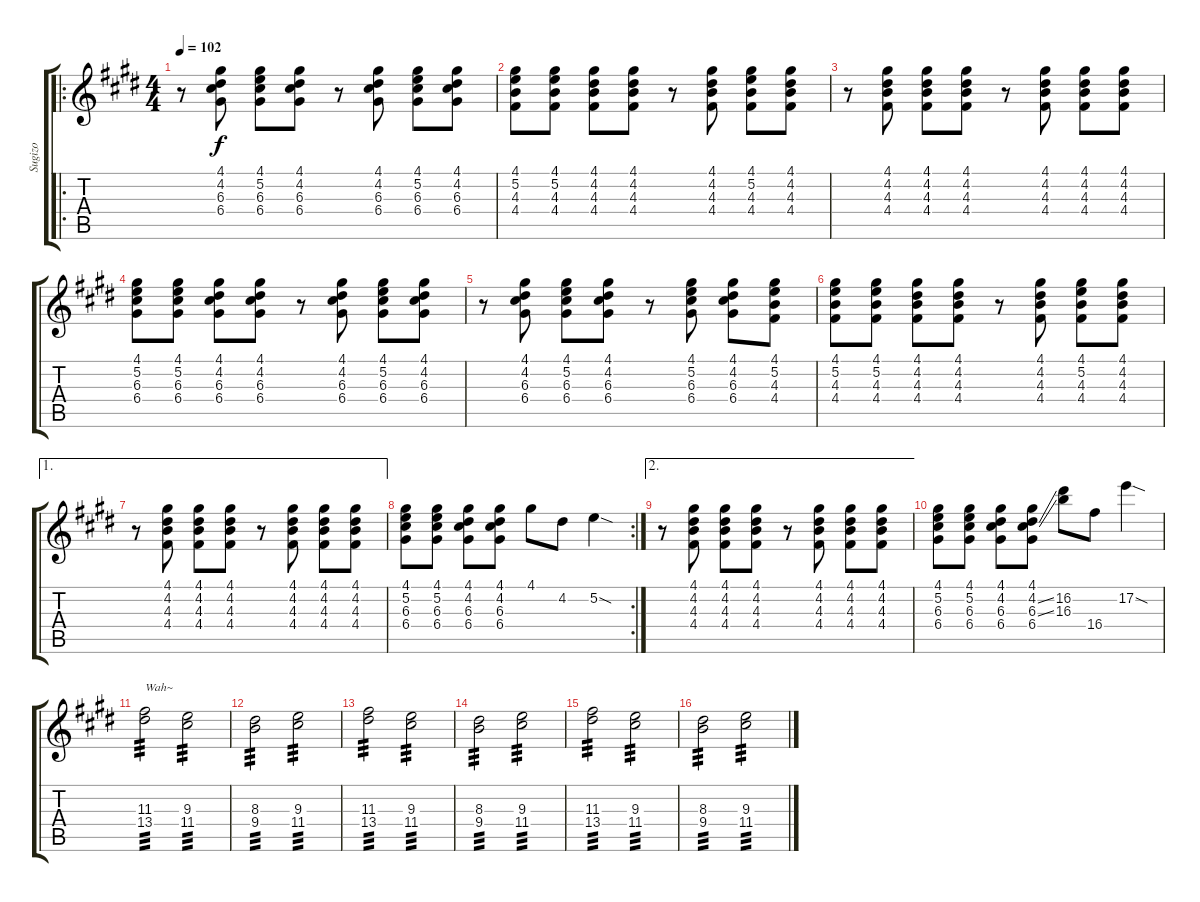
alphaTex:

\track ("Sugizo" "Sugizo") {instrument distortionguitar}
\staff {score tabs}
\tuning (E4 B3 G3 D3 A2 E2) {hide}
\ro
\ts (4 4)
\tempo 102
\clef g2
\ks e
r.8{dy f} (4.1 4.2 6.3 6.4).8 (4.1 5.2 6.3 6.4).8 (4.1 4.2 6.3 6.4).8 r.8 (4.1 4.2 6.3 6.4).8 (4.1 5.2 6.3 6.4).8 (4.1 4.2 6.3 6.4).8 |
(4.1 5.2 4.3 4.4).8 (4.1 5.2 4.3 4.4).8 (4.1 4.2 4.3 4.4).8 (4.1 4.2 4.3 4.4).8 r.8 (4.1 4.2 4.3 4.4).8 (4.1 5.2 4.3 4.4).8 (4.1 4.2 4.3 4.4).8 |
r.8 (4.1 4.2 4.3 4.4).8 (4.1 4.2 4.3 4.4).8 (4.1 4.2 4.3 4.4).8 r.8 (4.1 4.2 4.3 4.4).8 (4.1 4.2 4.3 4.4).8 (4.1 4.2 4.3 4.4).8 |
(4.1 5.2 6.3 6.4).8 (4.1 5.2 6.3 6.4).8 (4.1 4.2 6.3 6.4).8 (4.1 4.2 6.3 6.4).8 r.8 (4.1 4.2 6.3 6.4).8 (4.1 5.2 6.3 6.4).8 (4.1 4.2 6.3 6.4).8 |
r.8 (4.1 4.2 6.3 6.4).8 (4.1 5.2 6.3 6.4).8 (4.1 4.2 6.3 6.4).8 r.8 (4.1 5.2 6.3 6.4).8 (4.1 4.2 6.3 6.4).8 (4.1 5.2 4.3 4.4).8 |
(4.1 5.2 4.3 4.4).8 (4.1 5.2 4.3 4.4).8 (4.1 4.2 4.3 4.4).8 (4.1 4.2 4.3 4.4).8 r.8 (4.1 4.2 4.3 4.4).8 (4.1 5.2 4.3 4.4).8 (4.1 4.2 4.3 4.4).8 |
\ae 1
r.8 (4.1 4.2 4.3 4.4).8 (4.1 4.2 4.3 4.4).8 (4.1 4.2 4.3 4.4).8 r.8 (4.1 4.2 4.3 4.4).8 (4.1 4.2 4.3 4.4).8 (4.1 4.2 4.3 4.4).8 |
\rc 2
(4.1 5.2 6.3 6.4).8 (4.1 5.2 6.3 6.4).8 (4.1 4.2 6.3 6.4).8 (4.1 4.2 6.3 6.4).8 4.1.8 4.2.8 5.2{sod}.4 |
\ae 2
r.8 (4.1 4.2 4.3 4.4).8 (4.1 4.2 4.3 4.4).8 (4.1 4.2 4.3 4.4).8 r.8 (4.1 4.2 4.3 4.4).8 (4.1 4.2 4.3 4.4).8 (4.1 4.2 4.3 4.4).8 |
(4.1 5.2 6.3 6.4).8 (4.1 5.2 6.3 6.4).8 (4.1 4.2 6.3 6.4).8 (4.1 4.2{ss} 6.3{ss} 6.4).8 (16.2 16.3).8 16.4.8 17.2{sod}.4 |
(11.3 13.4).2{txt "Wah~" tp 3} (9.3 11.4).2{tp 3} |
(8.3 9.4).2{tp 3} (9.3 11.4).2{tp 3} |
(11.3 13.4).2{tp 3} (9.3 11.4).2{tp 3} |
(8.3 9.4).2{tp 3} (9.3 11.4).2{tp 3} |
(11.3 13.4).2{tp 3} (9.3 11.4).2{tp 3} |
(8.3 9.4).2{tp 3} (9.3 11.4).2{tp 3}
